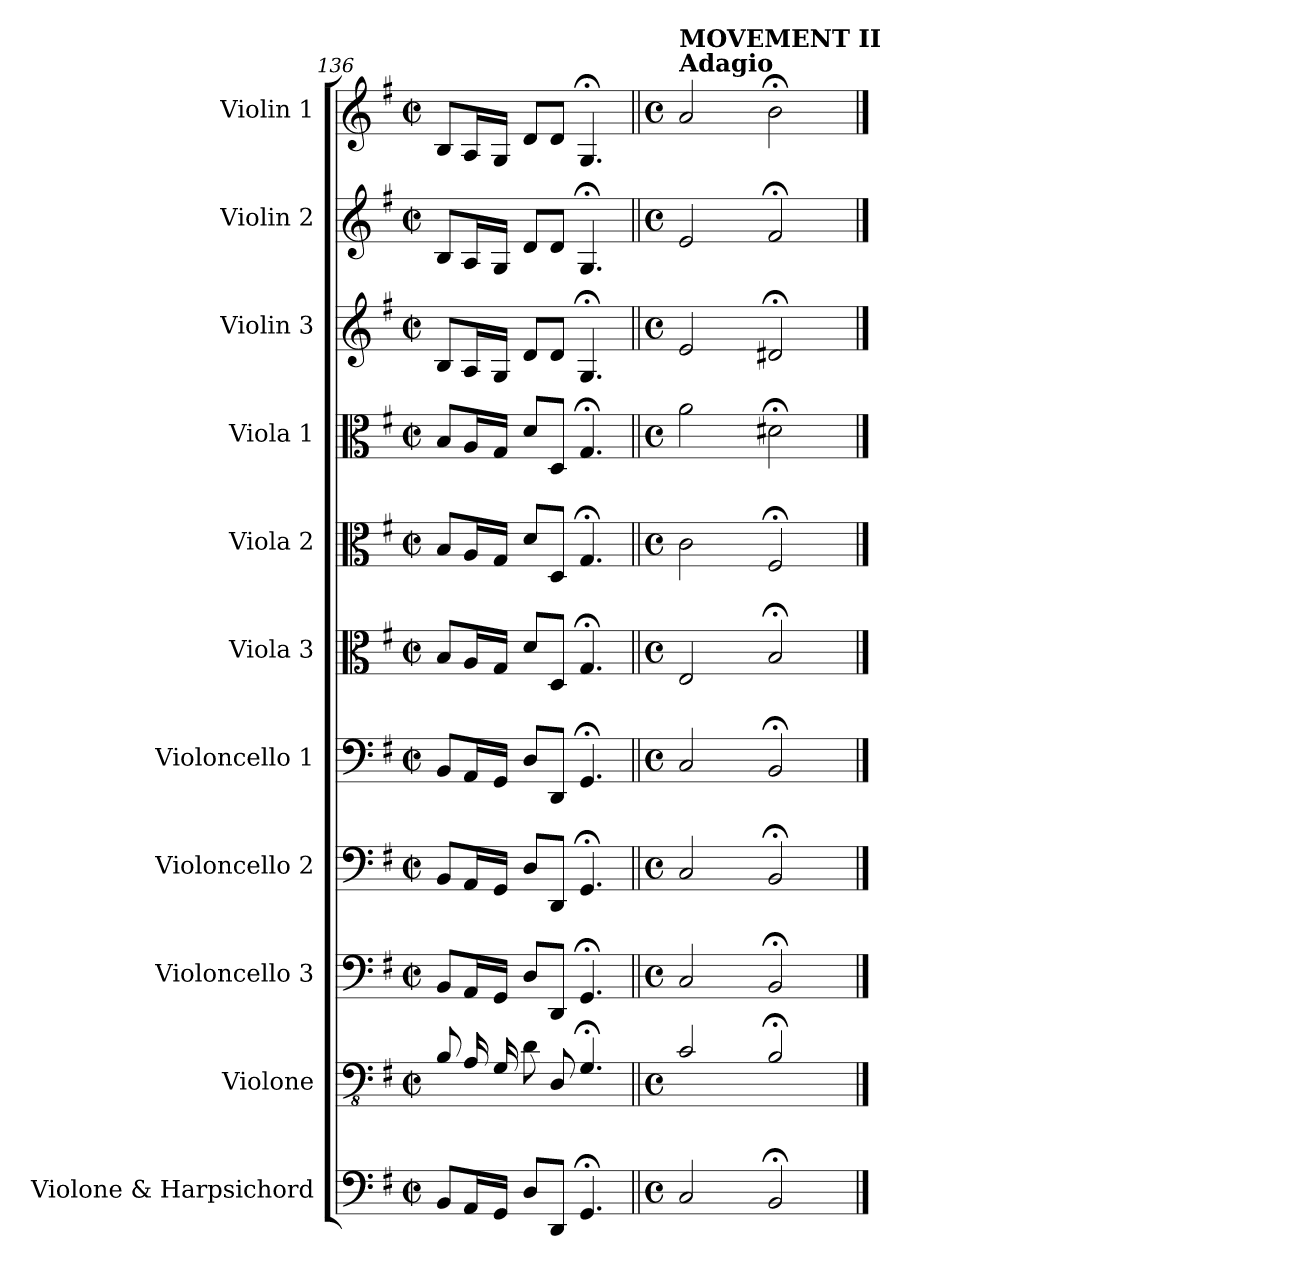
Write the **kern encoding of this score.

**kern	**kern	**kern	**kern	**kern	**kern	**kern	**kern	**kern	**kern	**kern
*part11	*part10	*part9	*part8	*part7	*part6	*part5	*part4	*part3	*part2	*part1
*staff11	*staff10	*staff9	*staff8	*staff7	*staff6	*staff5	*staff4	*staff3	*staff2	*staff1
*I"Violone &amp; Harpsichord	*I"Violone	*I"Violoncello 3	*I"Violoncello 2	*I"Violoncello 1	*I"Viola 3	*I"Viola 2	*I"Viola 1	*I"Violin 3	*I"Violin 2	*I"Violin 1
*I'Vne. &amp; Hch.	*I'Vne.	*I'Vc. 3	*I'Vc. 2	*I'Vc. 1	*I'Vla. 3	*I'Vla. 2	*I'Vla. 1	*I'Vln. 3	*I'Vln. 2	*I'Vln. 1
*clefF4	*clefFv4	*clefF4	*clefF4	*clefF4	*clefC3	*clefC3	*clefC3	*clefG2	*clefG2	*clefG2
*	*ITrd7c12	*	*	*	*	*	*	*	*	*
*k[f#]	*k[f#]	*k[f#]	*k[f#]	*k[f#]	*k[f#]	*k[f#]	*k[f#]	*k[f#]	*k[f#]	*k[f#]
*M4/4	*M4/4	*M4/4	*M4/4	*M4/4	*M4/4	*M4/4	*M4/4	*M4/4	*M4/4	*M4/4
*met(c|)	*met(c|)	*met(c|)	*met(c|)	*met(c|)	*met(c|)	*met(c|)	*met(c|)	*met(c|)	*met(c|)	*met(c|)
=136	=136	=136	=136	=136	=136	=136	=136	=136	=136	=136
8BB/L	8BBB/	8BB/L	8BB/L	8BB/L	8B/L	8B/L	8B/L	8B/L	8B/L	8B/L
16AA/L	16AAA/	16AA/L	16AA/L	16AA/L	16A/L	16A/L	16A/L	16A/L	16A/L	16A/L
16GG/JJ	16GGG/	16GG/JJ	16GG/JJ	16GG/JJ	16G/JJ	16G/JJ	16G/JJ	16G/JJ	16G/JJ	16G/JJ
8D/L	8DD\	8D/L	8D/L	8D/L	8d/L	8d/L	8d/L	8d/L	8d/L	8d/L
8DD/J	8DDD/	8DD/J	8DD/J	8DD/J	8D/J	8D/J	8D/J	8d/J	8d/J	8d/J
4.GG;</	4.GGG;</	4.GG;</	4.GG;</	4.GG;</	4.G;</	4.G;</	4.G;</	4.G;</	4.G;</	4.G;<Z/
=137||	=137||	=137||	=137||	=137||	=137||	=137||	=137||	=137||	=137||	=137||
*M4/4	*M4/4	*M4/4	*M4/4	*M4/4	*M4/4	*M4/4	*M4/4	*M4/4	*M4/4	*M4/4
*met(c)	*met(c)	*met(c)	*met(c)	*met(c)	*met(c)	*met(c)	*met(c)	*met(c)	*met(c)	*met(c)
!	!	!	!	!	!	!	!	!	!	!LO:TX:a:B:t=Adagio
!	!	!	!	!	!	!	!	!	!	!LO:TX:a:B:t=MOVEMENT II
2C/	2CC/	2C/	2C/	2C/	2E/	2c\	2a\	2e/	2e/	2a/
2BB;</	2BBB;</	2BB;</	2BB;</	2BB;</	2B;</	2F#;</	2d#X;<\	2d#X;</	2f#;</	2b;<\
==	==	==	==	==	==	==	==	==	==	==
*-	*-	*-	*-	*-	*-	*-	*-	*-	*-	*-
